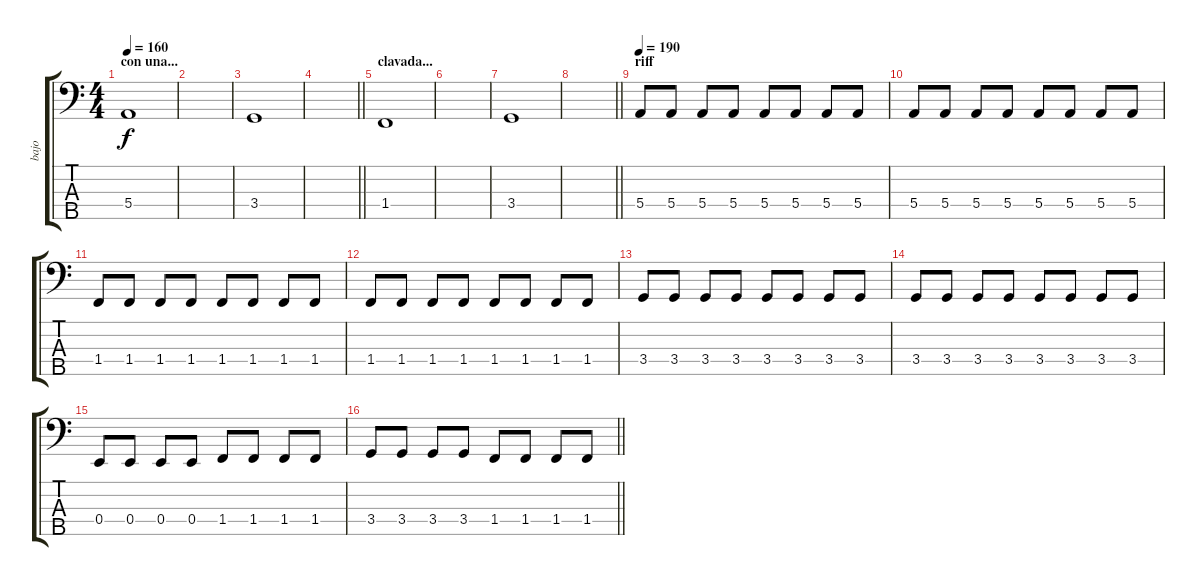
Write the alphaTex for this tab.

\track ("bajo" "bajo") {instrument electricbassfinger}
\staff {score tabs}
\tuning (G2 D2 A1 E1 B0) {hide}
\ts (4 4)
\section ("" "con una...")
\tempo 160
\clef f4
\ks c
5.4.1{dy f} |
|
3.4.1 |
\barLineRight lightlight
|
\section ("" "clavada...")
1.4.1 |
|
3.4.1 |
\barLineRight lightlight
|
\section ("" "riff")
\tempo 190
5.4.8 5.4.8 5.4.8 5.4.8 5.4.8 5.4.8 5.4.8 5.4.8 |
5.4.8 5.4.8 5.4.8 5.4.8 5.4.8 5.4.8 5.4.8 5.4.8 |
1.4.8 1.4.8 1.4.8 1.4.8 1.4.8 1.4.8 1.4.8 1.4.8 |
1.4.8 1.4.8 1.4.8 1.4.8 1.4.8 1.4.8 1.4.8 1.4.8 |
3.4.8 3.4.8 3.4.8 3.4.8 3.4.8 3.4.8 3.4.8 3.4.8 |
3.4.8 3.4.8 3.4.8 3.4.8 3.4.8 3.4.8 3.4.8 3.4.8 |
0.4.8 0.4.8 0.4.8 0.4.8 1.4.8 1.4.8 1.4.8 1.4.8 |
\barLineRight lightlight
3.4.8 3.4.8 3.4.8 3.4.8 1.4.8 1.4.8 1.4.8 1.4.8
